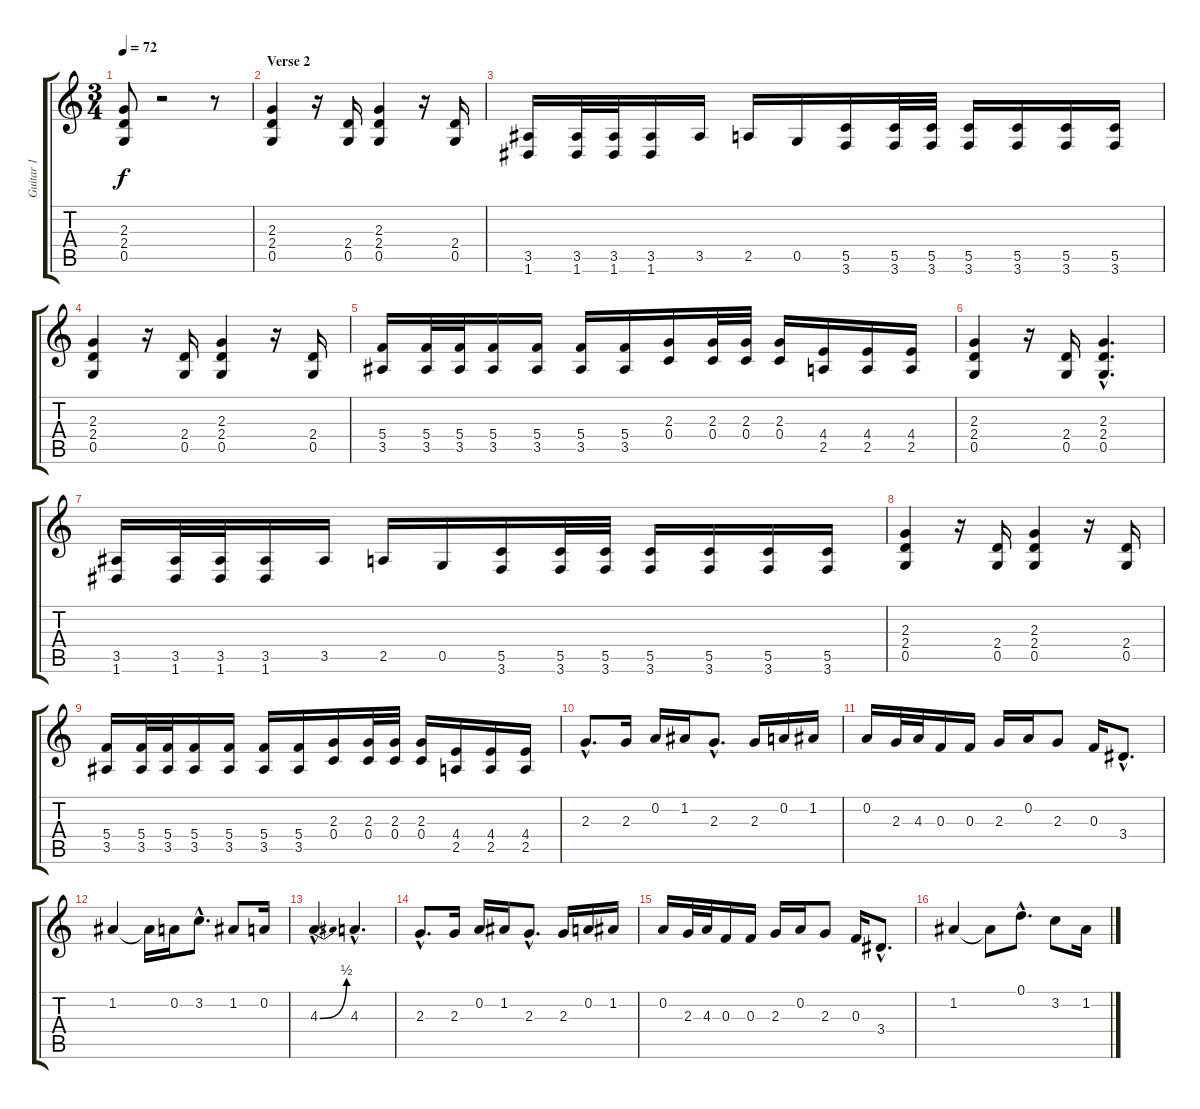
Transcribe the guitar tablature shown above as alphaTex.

\track ("Guitar 1" "Guitar 1") {instrument distortionguitar}
\staff {score tabs}
\tuning (D4 A3 F3 C3 G2 D2) {hide}
\ts (3 4)
\tempo 72
\clef g2
\ks c
(2.3 2.4 0.5).8{dy f} r.2 r.8 |
\section ("" "Verse 2")
(2.3 2.4 0.5).4 r.16 (2.4 0.5).16 (2.3 2.4 0.5).4 r.16 (2.4 0.5).16 |
(3.5 1.6).16 (3.5 1.6).32 (3.5 1.6).32 (3.5 1.6).16 3.5.16 2.5.16 0.5.16 (5.5 3.6).16 (5.5 3.6).32 (5.5 3.6).32 (5.5 3.6).16 (5.5 3.6).16 (5.5 3.6).16 (5.5 3.6).16 |
(2.3 2.4 0.5).4 r.16 (2.4 0.5).16 (2.3 2.4 0.5).4 r.16 (2.4 0.5).16 |
(5.4 3.5).16 (5.4 3.5).32 (5.4 3.5).32 (5.4 3.5).16 (5.4 3.5).16 (5.4 3.5).16 (5.4 3.5).16 (2.3 0.4).16 (2.3 0.4).32 (2.3 0.4).32 (2.3 0.4).16 (4.4 2.5).16 (4.4 2.5).16 (4.4 2.5).16 |
(2.3 2.4 0.5).4 r.16 (2.4 0.5).16 (2.3{hac} 2.4{hac} 0.5{hac}).4{d} |
(3.5 1.6).16 (3.5 1.6).32 (3.5 1.6).32 (3.5 1.6).16 3.5.16 2.5.16 0.5.16 (5.5 3.6).16 (5.5 3.6).32 (5.5 3.6).32 (5.5 3.6).16 (5.5 3.6).16 (5.5 3.6).16 (5.5 3.6).16 |
(2.3 2.4 0.5).4 r.16 (2.4 0.5).16 (2.3 2.4 0.5).4 r.16 (2.4 0.5).16 |
(5.4 3.5).16 (5.4 3.5).32 (5.4 3.5).32 (5.4 3.5).16 (5.4 3.5).16 (5.4 3.5).16 (5.4 3.5).16 (2.3 0.4).16 (2.3 0.4).32 (2.3 0.4).32 (2.3 0.4).16 (4.4 2.5).16 (4.4 2.5).16 (4.4 2.5).16 |
2.3{hac}.8{d} 2.3.16 0.2.16 1.2.16 2.3{hac}.8{d} 2.3.16 0.2.16 1.2.16 |
0.2.16 2.3.32 4.3.32 0.3.16 0.3.16 2.3.16 0.2.16 2.3.8 0.3.16 3.4{hac}.8{d} |
1.2.4 1.2{t}.16 0.2.16 3.2{hac}.8{d} 1.2.8 0.2.16 |
4.3{be (bend 0 0 60 2) hac}.4{d} 4.3{hac}.4{d} |
2.3{hac}.8{d} 2.3.16 0.2.16 1.2.16 2.3{hac}.8{d} 2.3.16 0.2.16 1.2.16 |
0.2.16 2.3.32 4.3.32 0.3.16 0.3.16 2.3.16 0.2.16 2.3.8 0.3.16 3.4{hac}.8{d} |
1.2.4 1.2{t}.8 0.1{hac}.8{d} 3.2.8 1.2.16
